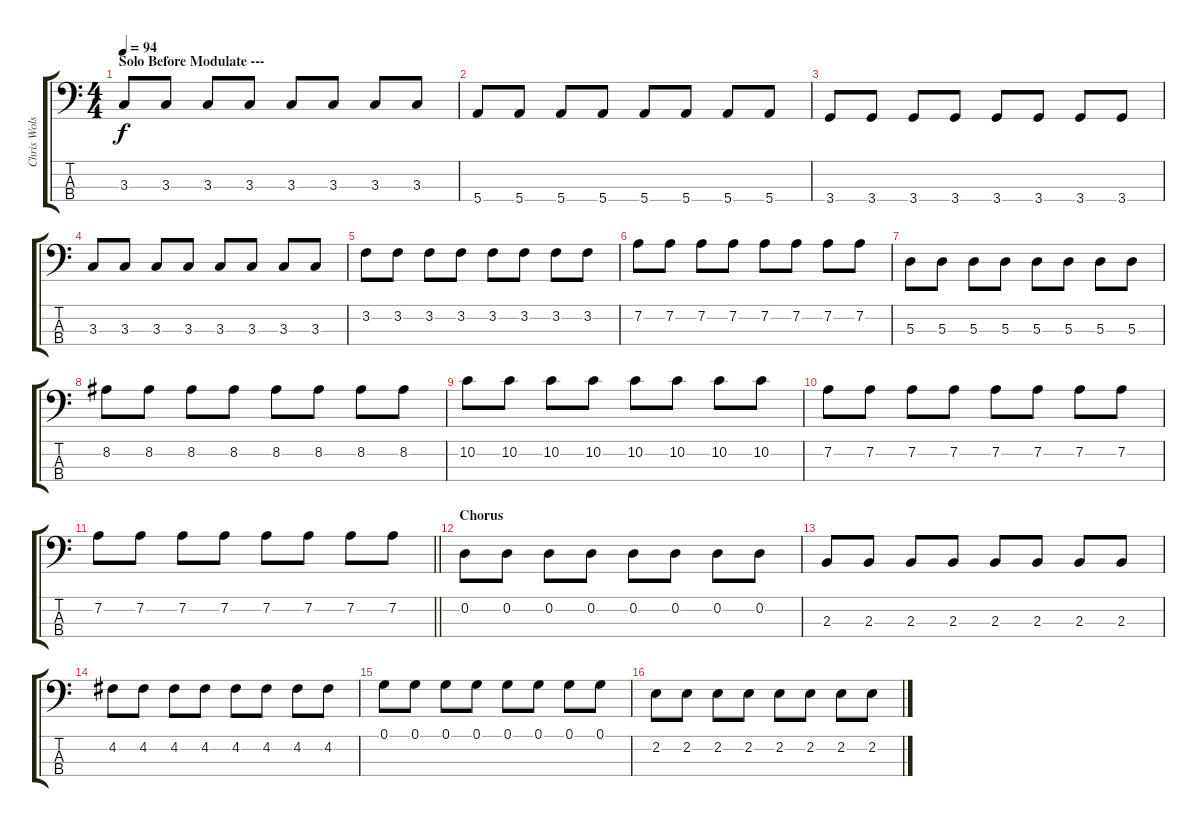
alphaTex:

\track ("Chris Wolstenholme - Electric Bass" "Chris Wols") {instrument electricbassfinger}
\staff {score tabs}
\tuning (G2 D2 A1 E1) {hide}
\ts (4 4)
\section ("" "Solo Before Modulate ---")
\tempo 94
\clef f4
\ks c
3.3.8{dy f} 3.3.8 3.3.8 3.3.8 3.3.8 3.3.8 3.3.8 3.3.8 |
5.4.8 5.4.8 5.4.8 5.4.8 5.4.8 5.4.8 5.4.8 5.4.8 |
3.4.8 3.4.8 3.4.8 3.4.8 3.4.8 3.4.8 3.4.8 3.4.8 |
3.3.8 3.3.8 3.3.8 3.3.8 3.3.8 3.3.8 3.3.8 3.3.8 |
3.2.8 3.2.8 3.2.8 3.2.8 3.2.8 3.2.8 3.2.8 3.2.8 |
7.2.8 7.2.8 7.2.8 7.2.8 7.2.8 7.2.8 7.2.8 7.2.8 |
5.3.8 5.3.8 5.3.8 5.3.8 5.3.8 5.3.8 5.3.8 5.3.8 |
8.2.8 8.2.8 8.2.8 8.2.8 8.2.8 8.2.8 8.2.8 8.2.8 |
10.2.8 10.2.8 10.2.8 10.2.8 10.2.8 10.2.8 10.2.8 10.2.8 |
7.2.8 7.2.8 7.2.8 7.2.8 7.2.8 7.2.8 7.2.8 7.2.8 |
\barLineRight lightlight
7.2.8 7.2.8 7.2.8 7.2.8 7.2.8 7.2.8 7.2.8 7.2.8 |
\section ("" "Chorus")
0.2.8 0.2.8 0.2.8 0.2.8 0.2.8 0.2.8 0.2.8 0.2.8 |
2.3.8 2.3.8 2.3.8 2.3.8 2.3.8 2.3.8 2.3.8 2.3.8 |
4.2.8 4.2.8 4.2.8 4.2.8 4.2.8 4.2.8 4.2.8 4.2.8 |
0.1.8 0.1.8 0.1.8 0.1.8 0.1.8 0.1.8 0.1.8 0.1.8 |
2.2.8 2.2.8 2.2.8 2.2.8 2.2.8 2.2.8 2.2.8 2.2.8
